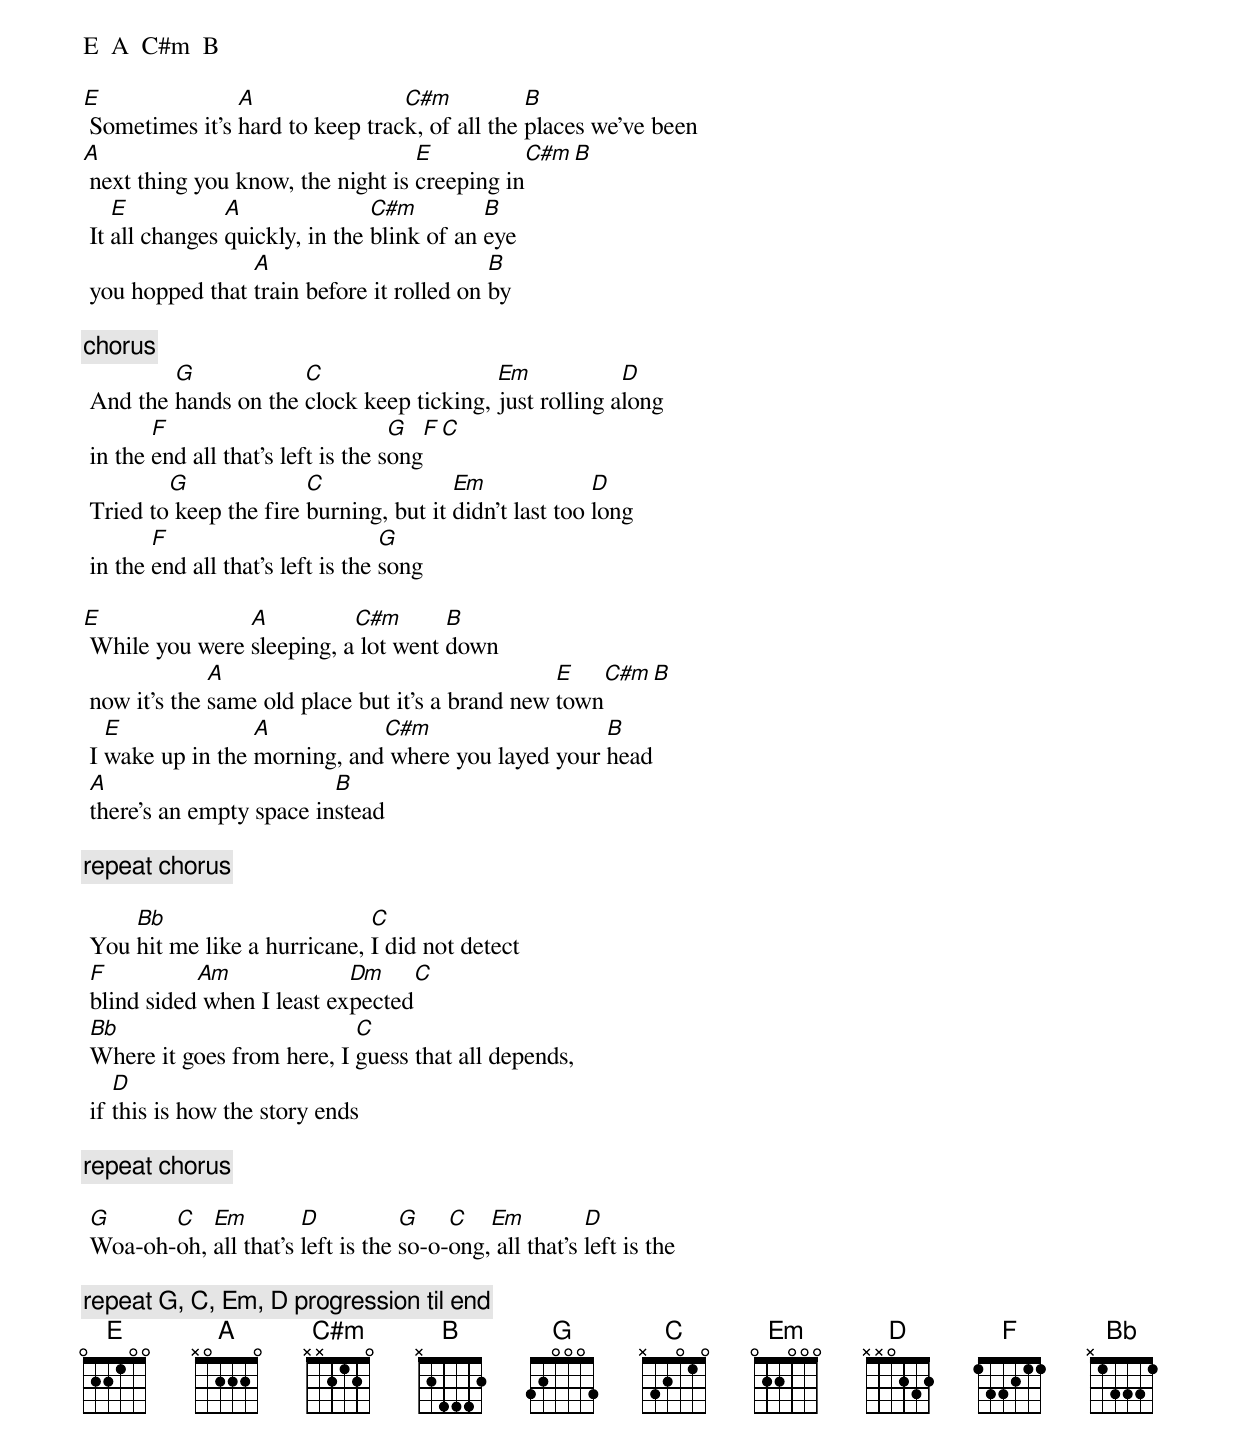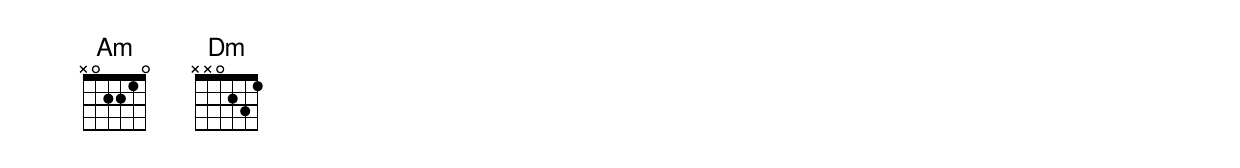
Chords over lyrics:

E  A  C#m  B

E               A                C#m           B
 Sometimes it's hard to keep track, of all the places we've been
A                                  E              C#m  B
 next thing you know, the night is creeping in
    E           A               C#m         B
 It all changes quickly, in the blink of an eye
                 A                         B
 you hopped that train before it rolled on by

 [chorus]
         G            C                   Em            D
 And the hands on the clock keep ticking, just rolling along
        F                           G         F   C
 in the end all that's left is the song
         G              C               Em              D
 Tried to keep the fire burning, but it didn't last too long
        F                          G
 in the end all that's left is the song

E               A          C#m       B
 While you were sleeping, a lot went down
              A                                   E        C#m  B
 now it's the same old place but it's a brand new town
   E              A           C#m                   B
 I wake up in the morning, and where you layed your head
 A                        B
 there's an empty space instead

 [repeat chorus]

     Bb                       C
 You hit me like a hurricane, I did not detect
 F          Am              Dm     C
 blind sided when I least expected
 Bb                         C
 Where it goes from here, I guess that all depends,
    D
 if this is how the story ends

 [repeat chorus]

 G      C   Em         D           G    C   Em          D
 Woa-oh-oh, all that's left is the so-o-ong, all that's left is the

 [repeat G, C, Em, D progression til end]
